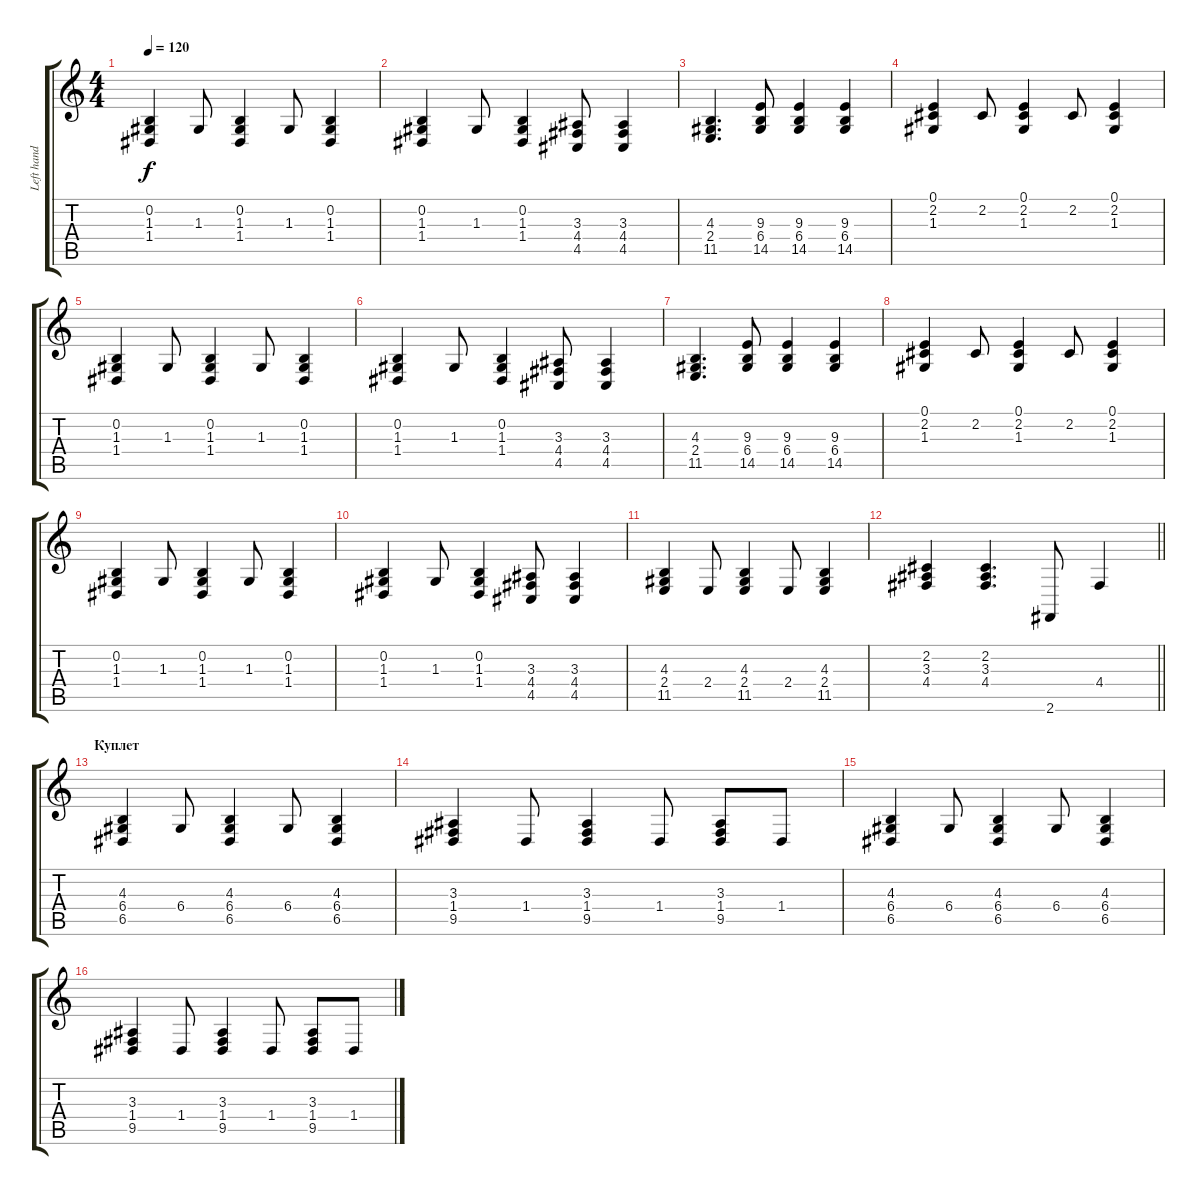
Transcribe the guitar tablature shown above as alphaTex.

\track ("Left hand" "Left hand") {instrument acousticgrandpiano}
\staff {score tabs}
\tuning (E4 B3 G3 D3 A2 E2) {hide}
\ts (4 4)
\tempo 120
\clef g2
\ks c
(0.2 1.3 1.4).4{dy f} 1.3.8 (0.2 1.3 1.4).4 1.3.8 (0.2 1.3 1.4).4 |
(0.2 1.3 1.4).4 1.3.8 (0.2 1.3 1.4).4 (3.3 4.4 4.5).8 (3.3 4.4 4.5).4 |
(4.3 2.4 11.5).4{d} (9.3 6.4 14.5).8 (9.3 6.4 14.5).4 (9.3 6.4 14.5).4 |
(0.1 2.2 1.3).4 2.2.8 (0.1 2.2 1.3).4 2.2.8 (0.1 2.2 1.3).4 |
(0.2 1.3 1.4).4 1.3.8 (0.2 1.3 1.4).4 1.3.8 (0.2 1.3 1.4).4 |
(0.2 1.3 1.4).4 1.3.8 (0.2 1.3 1.4).4 (3.3 4.4 4.5).8 (3.3 4.4 4.5).4 |
(4.3 2.4 11.5).4{d} (9.3 6.4 14.5).8 (9.3 6.4 14.5).4 (9.3 6.4 14.5).4 |
(0.1 2.2 1.3).4 2.2.8 (0.1 2.2 1.3).4 2.2.8 (0.1 2.2 1.3).4 |
(0.2 1.3 1.4).4 1.3.8 (0.2 1.3 1.4).4 1.3.8 (0.2 1.3 1.4).4 |
(0.2 1.3 1.4).4 1.3.8 (0.2 1.3 1.4).4 (3.3 4.4 4.5).8 (3.3 4.4 4.5).4 |
(4.3 2.4 11.5).4 2.4.8 (4.3 2.4 11.5).4 2.4.8 (4.3 2.4 11.5).4 |
\barLineRight lightlight
(2.2 3.3 4.4).4 (2.2 3.3 4.4).4{d} 2.6.8 4.4.4 |
\section ("" "Куплет")
(4.3 6.4 6.5).4 6.4.8 (4.3 6.4 6.5).4 6.4.8 (4.3 6.4 6.5).4 |
(3.3 1.4 9.5).4 1.4.8 (3.3 1.4 9.5).4 1.4.8 (3.3 1.4 9.5).8 1.4.8 |
(4.3 6.4 6.5).4 6.4.8 (4.3 6.4 6.5).4 6.4.8 (4.3 6.4 6.5).4 |
(3.3 1.4 9.5).4 1.4.8 (3.3 1.4 9.5).4 1.4.8 (3.3 1.4 9.5).8 1.4.8
